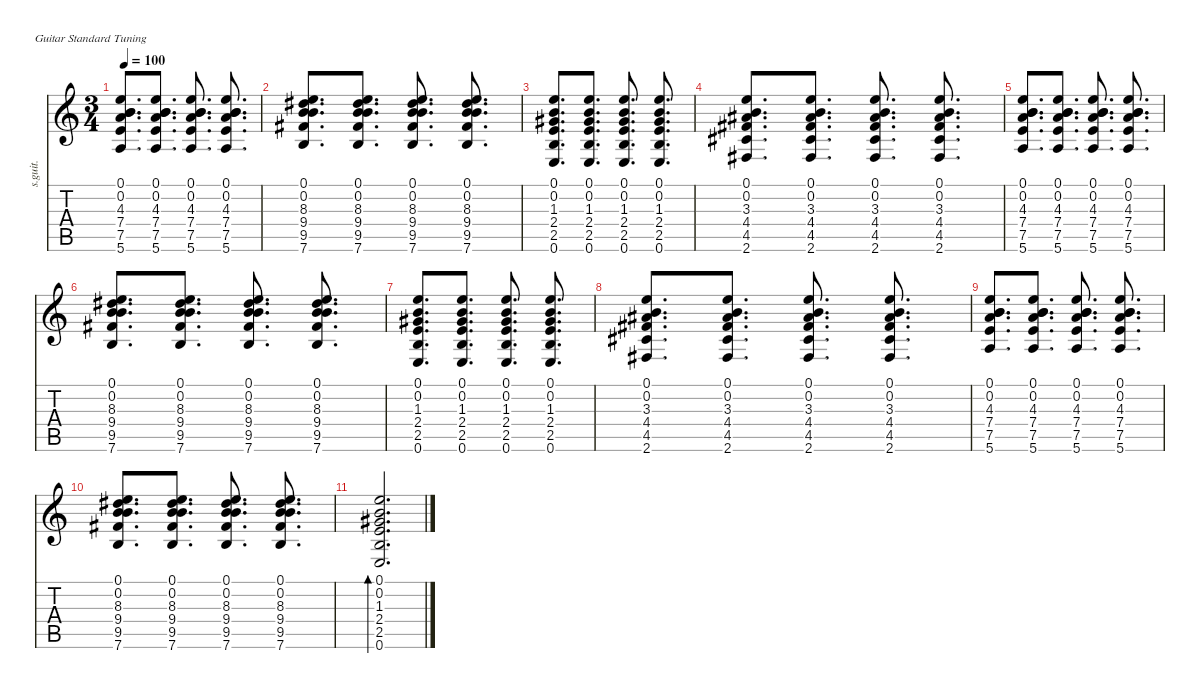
\defaultSystemsLayout 4
\hideDynamics
\bracketExtendMode nobrackets
\otherSystemsTrackNameOrientation horizontal
\track ("Steel Guitar" "s.guit.") {instrument acousticguitarsteel}
\staff {score tabs}
\tuning (E4 B3 G3 D3 A2 E2)
\ts (3 4)
\tempo 100
\clef g2
\ks c
(5.6 7.5 7.4 4.3 0.2 0.1).8{d dy mf} (5.6 7.5 7.4 4.3 0.2 0.1).8{d} (5.6 7.5 7.4 4.3 0.2 0.1).8{d} (5.6 7.5 7.4 4.3 0.2 0.1).8{d} |
(7.6 9.5{acc #} 9.4 8.3{acc #} 0.2 0.1).8{d} (7.6 9.5{acc #} 9.4 8.3{acc #} 0.2 0.1).8{d} (7.6 9.5{acc #} 9.4 8.3{acc #} 0.2 0.1).8{d} (7.6 9.5{acc #} 9.4 8.3{acc #} 0.2 0.1).8{d} |
(0.1 0.2 1.3{acc #} 2.4 2.5 0.6).8{d} (0.1 0.2 1.3{acc #} 2.4 2.5 0.6).8{d} (0.1 0.2 1.3{acc #} 2.4 2.5 0.6).8{d} (0.1 0.2 1.3{acc #} 2.4 2.5 0.6).8{d} |
(2.6{acc #} 4.5{acc #} 4.4{acc #} 3.3{acc #} 0.2 0.1).8{d} (2.6{acc #} 4.5{acc #} 4.4{acc #} 3.3{acc #} 0.2 0.1).8{d} (2.6{acc #} 4.5{acc #} 4.4{acc #} 3.3{acc #} 0.2 0.1).8{d} (2.6{acc #} 4.5{acc #} 4.4{acc #} 3.3{acc #} 0.2 0.1).8{d} |
(5.6 7.5 7.4 4.3 0.2 0.1).8{d} (5.6 7.5 7.4 4.3 0.2 0.1).8{d} (5.6 7.5 7.4 4.3 0.2 0.1).8{d} (5.6 7.5 7.4 4.3 0.2 0.1).8{d} |
(7.6 9.5{acc #} 9.4 8.3{acc #} 0.2 0.1).8{d} (7.6 9.5{acc #} 9.4 8.3{acc #} 0.2 0.1).8{d} (7.6 9.5{acc #} 9.4 8.3{acc #} 0.2 0.1).8{d} (7.6 9.5{acc #} 9.4 8.3{acc #} 0.2 0.1).8{d} |
(0.1 0.2 1.3{acc #} 2.4 2.5 0.6).8{d} (0.1 0.2 1.3{acc #} 2.4 2.5 0.6).8{d} (0.1 0.2 1.3{acc #} 2.4 2.5 0.6).8{d} (0.1 0.2 1.3{acc #} 2.4 2.5 0.6).8{d} |
(2.6{acc #} 4.5{acc #} 4.4{acc #} 3.3{acc #} 0.2 0.1).8{d} (2.6{acc #} 4.5{acc #} 4.4{acc #} 3.3{acc #} 0.2 0.1).8{d} (2.6{acc #} 4.5{acc #} 4.4{acc #} 3.3{acc #} 0.2 0.1).8{d} (2.6{acc #} 4.5{acc #} 4.4{acc #} 3.3{acc #} 0.2 0.1).8{d} |
(5.6 7.5 7.4 4.3 0.2 0.1).8{d} (5.6 7.5 7.4 4.3 0.2 0.1).8{d} (5.6 7.5 7.4 4.3 0.2 0.1).8{d} (5.6 7.5 7.4 4.3 0.2 0.1).8{d} |
(7.6 9.5{acc #} 9.4 8.3{acc #} 0.2 0.1).8{d} (7.6 9.5{acc #} 9.4 8.3{acc #} 0.2 0.1).8{d} (7.6 9.5{acc #} 9.4 8.3{acc #} 0.2 0.1).8{d} (7.6 9.5{acc #} 9.4 8.3{acc #} 0.2 0.1).8{d} |
(0.1 0.2 1.3{acc #} 2.4 2.5 0.6).2{d bd 234}
